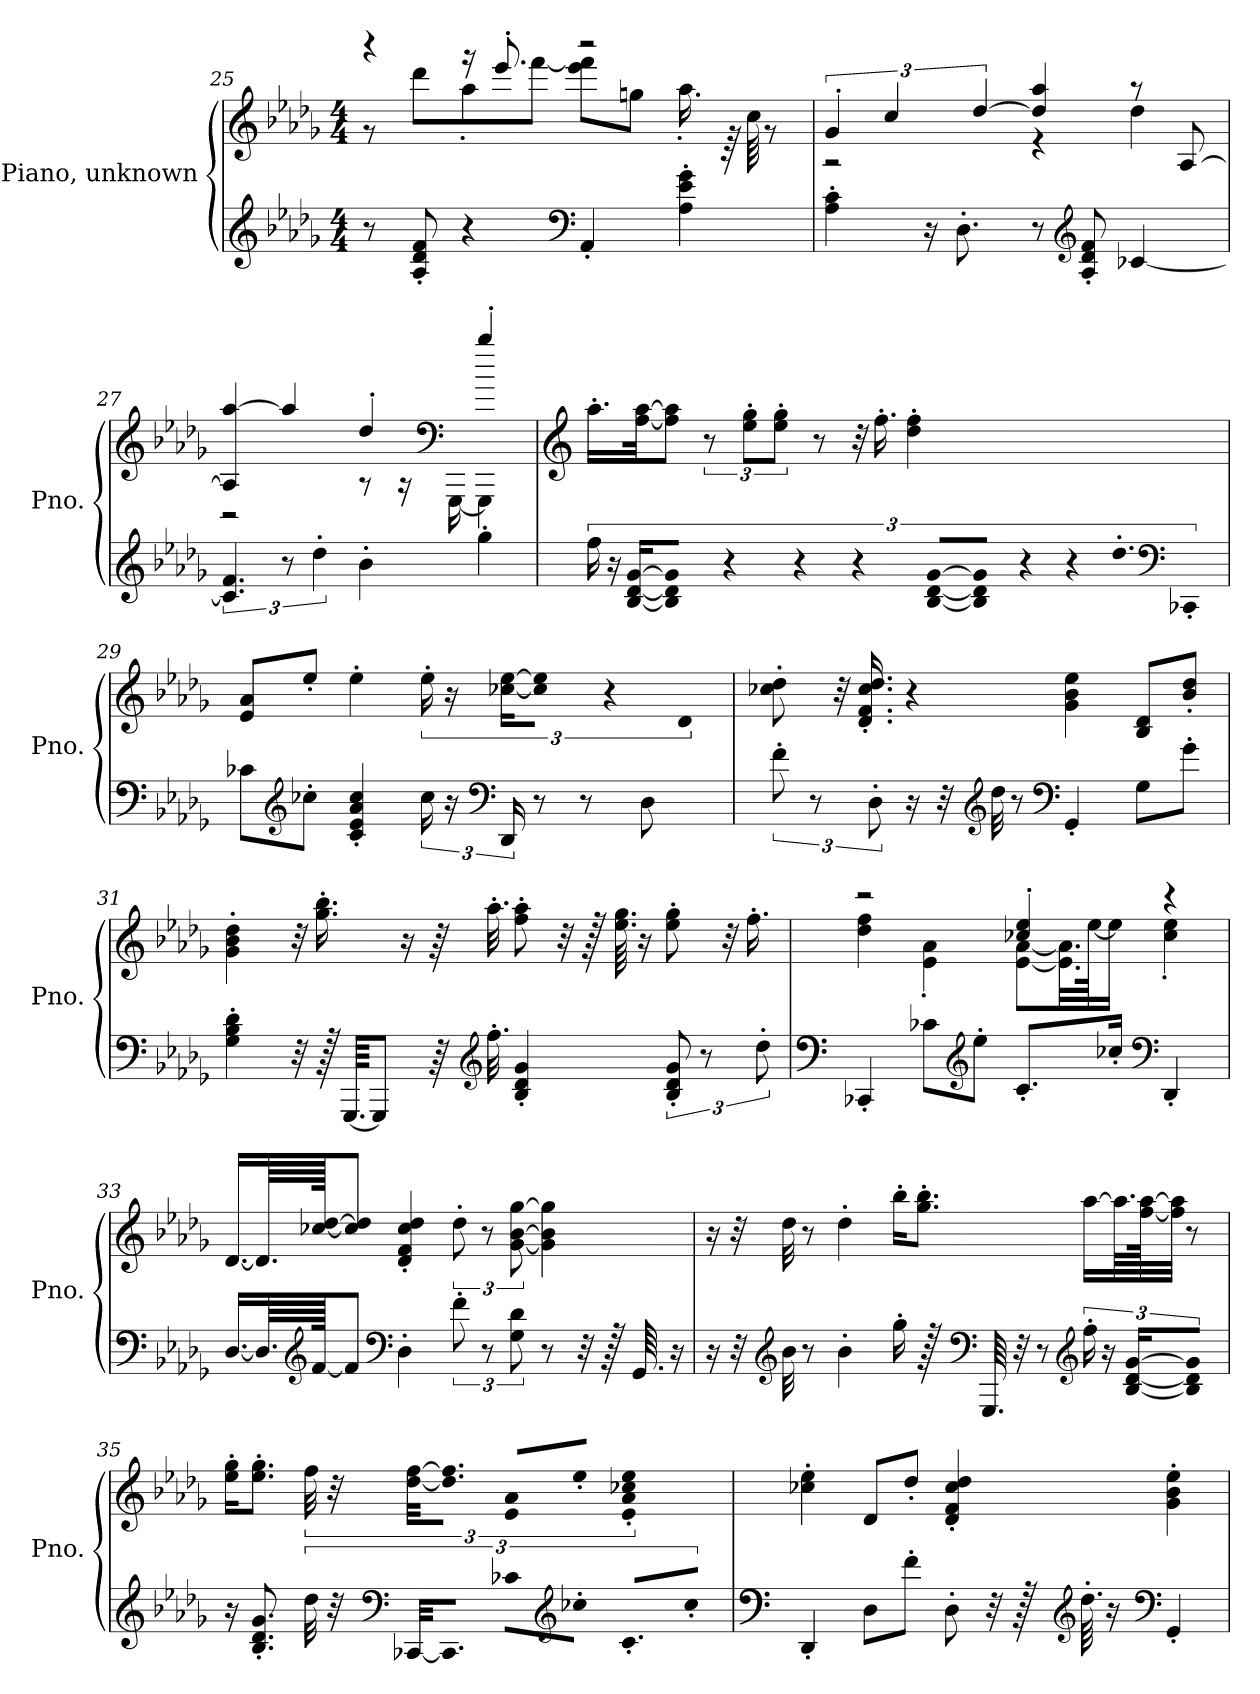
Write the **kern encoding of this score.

**kern	**kern
*part1	*part1
*staff2	*staff1
*I"Piano, unknown	*
*I'Pno.	*
!!LO:LB:g=z
*clefG2	*clefG2
*k[b-e-a-d-g-]	*k[b-e-a-d-g-]
*M4/4	*M4/4
=25	=25
*	*^
8r	4r	8r
8A-/' 8d-/' 8f/'	.	8ddd-\L
4r	16r	8aa-'\
.	8.eee-'/	.
.	.	[8fff\J
*clefF4	*	*
4AA-'/	2r	8eee-\ 8fff\]L
.	.	8ggn\J
4A-\' 4e-\' 4g-\'	.	16.aa-'\
.	.	64r
.	.	64cc\
.	.	8r
=26	=26	=26
4A-\' 4c\'	6g-'/	2r
.	6cc/	.
16r	.	.
8.D-'\	.	.
.	[6dd-/	.
8r	4dd-/] 4aa-/	4r
*clefG2	*	*
8A-/' 8d-/' 8f/'	.	.
[4c-X/	8r	4dd-\
.	[8A-/	.
=27	=27	=27
6.c-/] 6.f/	4A-/] [4aa-/	2r
12r	4aa-/]	.
6dd-'\	.	.
4b-'\	4dd-'/	8r
.	.	16r
*	*clefF4	*
.	.	[16GGG-\
4gg-'\	4bb-'/	4GGG-\]
*	*v	*v
!!LO:PB:g=z
=28	=28
*	*clefG2
24ff\	16.aa-'\LL
24r	.
[24B-/ [24d-/ [24g-/KL	.
.	[32ff\ [32aa-\JK
8B-/] 8d-/] 8g-/]J	8ff\] 8aa-\]J
8r	12r
.	12ee-\' 12gg-\'L
32r	.
64r	.
.	12ee-\' 12gg-\'J
[64B-/ [64d-/ [64g-/KKLL	.
16B-/] 16d-/] 16g-/]JJ	.
8r	8r
32r	32r
16.dd-'\	16.ff'\
*clefF4	*
4CC-X'/	4dd-\' 4ff\'
=29	=29
8c-X\L	8e-/ 8a-/L
*clefG2	*
8cc-X'\J	8ee-'/J
4c-/' 4e-/' 4a-/' 4cc-/'	4ee-'\
24cc-\	24ee-'\
24r	24r
*clefF4	*
24DD-/	[24cc-X\ [24ee-\KL
8r	8cc-\] 8ee-\]J
8r	8r
8D-\	8d-/
!!LO:LB:g=z
=30	=30
12f'\	8cc-X\' 8dd-\'
12r	.
.	32r
.	16.d-/' 16.f/' 16.cc-/' 16.dd-/'
12D-'\	.
16r	4r
32r	.
*clefG2	*
32dd-\	.
8r	.
*clefF4	*
4GG-'/	4g-\ 4b-\ 4ee-\
8G-\L	8B-/ 8d-/L
8g-'\J	8b-/' 8dd-/'J
=31	=31
4G-\' 4B-\' 4d-\'	4g-\' 4b-\' 4dd-\'
32r	32r
128r	16.gg-\' 16.bb-\'
[64.GGG-/KKKL	.
8GGG-/J]	.
.	16r
64r	64r
*clefG2	*
32.ff'\	32.aa-'\
4B-/' 4d-/' 4g-/'	8ff\' 8aa-\'
.	32r
.	128r
.	64.ee-\ 64.gg-\
.	16r
12B-/' 12d-/' 12g-/'	8ee-\' 8gg-\'
12r	.
.	32r
.	16.ff'\
12dd-'\	.
!!LO:LB:g=z
=32	=32
*clefF4	*
*	*^
4CC-X'/	2r	4dd-\ 4ff\
8c-X\L	.	4e-\' 4a-\'
*clefG2	*	*
8ee-'\J	.	.
8.c-'/L	4cc-X/' 4ee-/'	[8e-\ [8a-\L
.	.	32.e-\] 32.a-\]LL
.	.	[64ee-\JK
16cc-X'/Jk	.	16ee-\JJ]
*clefF4	*	*
4DD-'/	4r	4cc-\' 4ee-\'
*	*v	*v
=33	=33
[16.D-/LL	[16.d-/LL
64.D-/LL]	64.d-/LL]
*clefG2	*
[128f/JJJK	[128cc-X/ [128dd-/JJJK
8f/J]	8cc-/] 8dd-/]J
*clefF4	*
4D-'\	4d-/' 4f/' 4cc-/' 4dd-/'
12f'\	12dd-'\
12r	12r
12G-\ 12d-\	[12g-\ [12b-\ [12gg-\
8r	4g-\] 4b-\] 4gg-\]
32r	.
128r	.
64.GG-/	.
16r	.
!!LO:LB:g=z
=34	=34
16r	16r
32r	32r
*clefG2	*
32b-\	32dd-\
8r	8r
4b-'\	4dd-'\
16gg-'\	16bb-'\KL
128r	8.gg-\' 8.bb-\'J
*clefF4	*
64.GGG-/	.
32r	.
8r	.
*clefG2	*
24ff'\	[16aa-\LL
24r	.
.	64.aa-\LL]
[24B-/ [24d-/ [24g-/KL	.
.	[128ff\ [128aa-\JK
.	32ff\] 32aa-\]JJJ
8B-/] 8d-/] 8g-/]J	8r
=35	=35
16r	16ee-\' 16gg-\'KL
8.B-/' 8.d-/' 8.g-/'	8.ee-\' 8.gg-\'J
48dd-\	48ff\
48r	48r
*clefF4	*
[48CC-X/KKL	[48dd-\ [48ff\KKL
8.CC-/J]	8.dd-\] 8.ff\]J
8c-X\L	8e-/ 8a-/L
*clefG2	*
8cc-X'\J	8ee-'/J
8.c-'/L	4e-/' 4a-/' 4cc-X/' 4ee-/'
16cc-'/Jk	.
!!LO:LB:g=z
=36	=36
*clefF4	*
4DD-'/	4cc-X\' 4ee-\'
8D-\L	8d-/L
8f'\J	8dd-'/J
8D-'\	4d-/' 4f/' 4cc-/' 4dd-/'
32r	.
128r	.
*clefG2	*
64.dd-'\	.
16r	.
*clefF4	*
4GG-'/	4g-\' 4b-\' 4ee-\'
=	=
*-	*-
